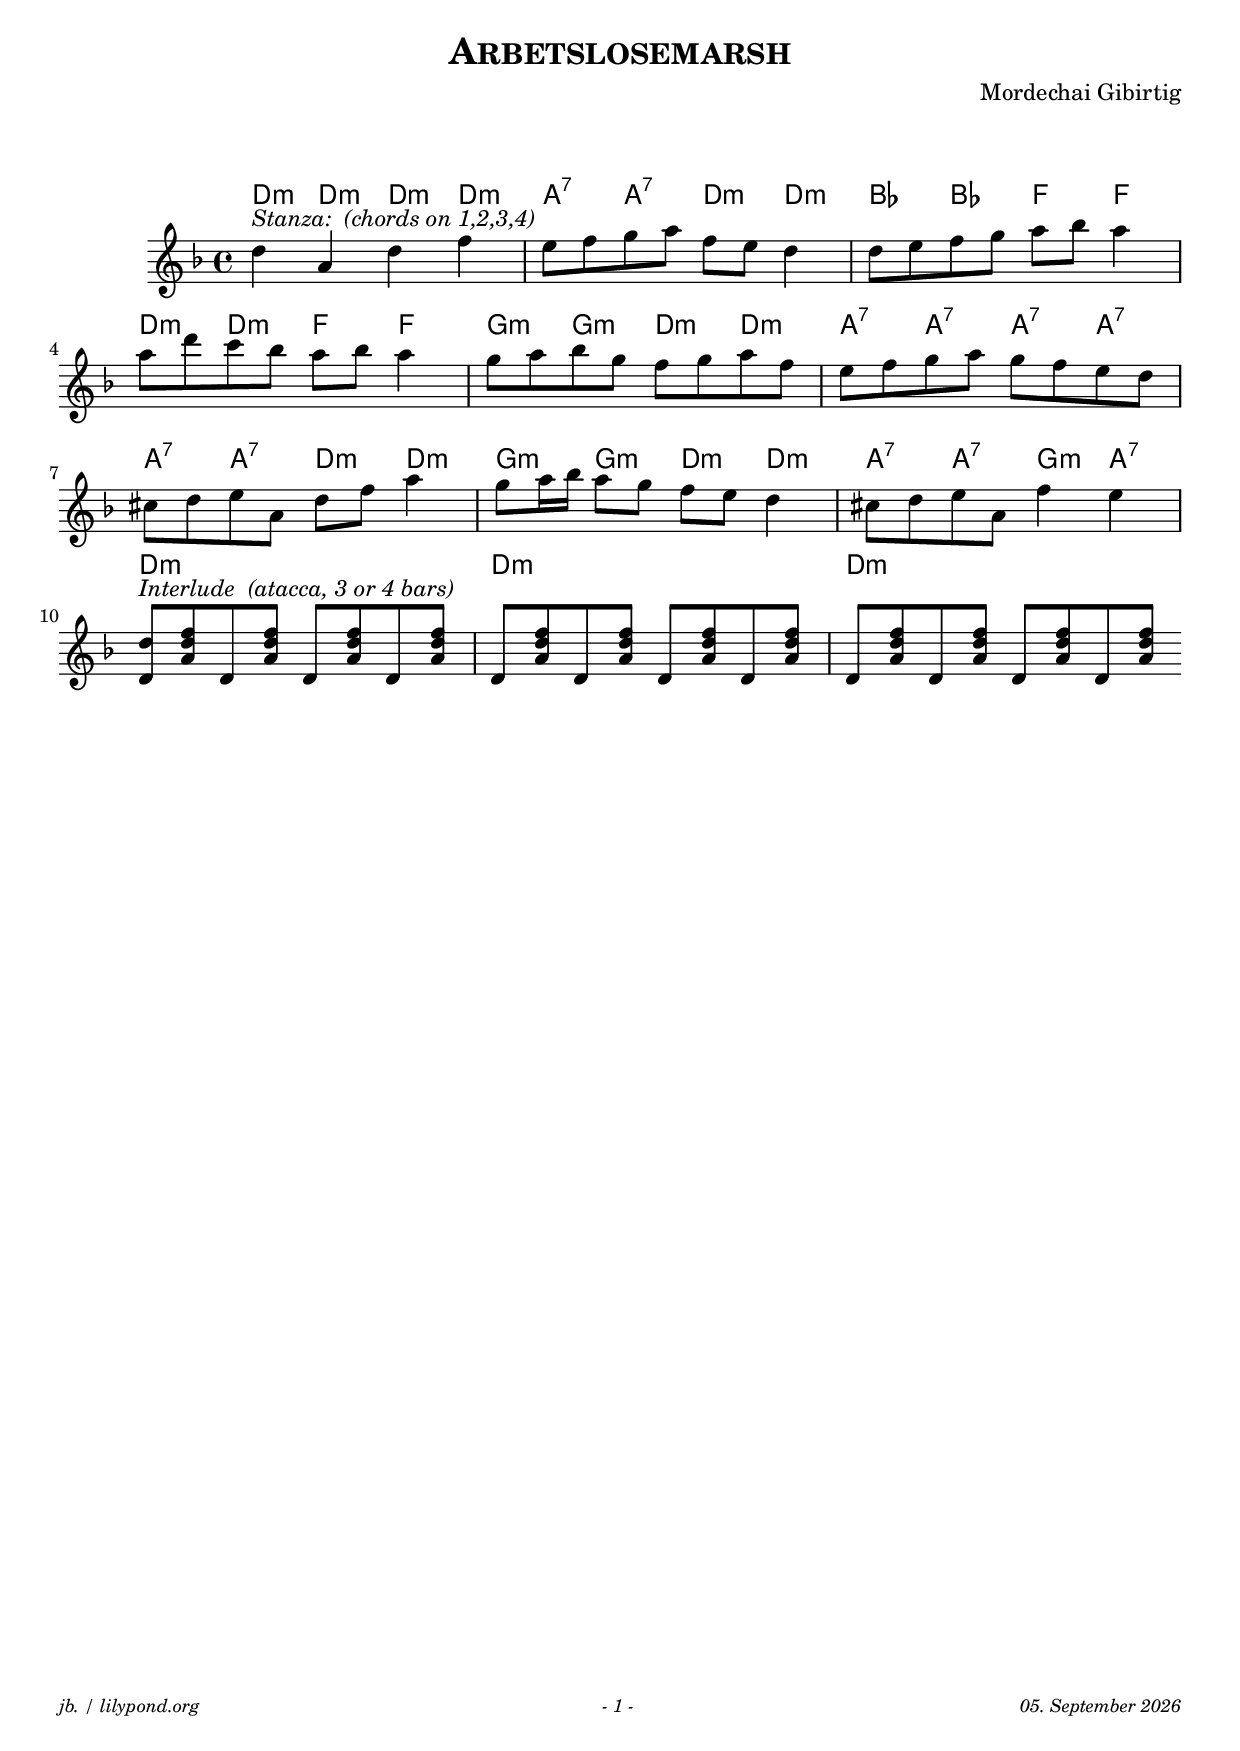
% tepmlate for a three parts Staff with lyrices and a repeat in it
\version "2.20.0"

piecename_footerline = "Arbetslosemarsh"
\include "../_common/footers.ily"
\footer_common_with_pagenum 

\header {
  title = \markup \caps  {"Arbetslosemarsh"}
  composer = "Mordechai Gibirtig"
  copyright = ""
  arranger = " "
  }

\markup \vspace #1 % space between header and score

% -- music and text ------------------------------------------------
global = {
  \key d \minor
  \time 4/4
}

d_m = { d,8 <a, d f >8}

voice_vocal = \fixed c'' { 
  d4^\markup \italic"Stanza:  (chords on 1,2,3,4)" a, d f e8 f g a  f e d4
  d8 e f g a bes a4 \break
  a8 d' c' bes a bes a4
  g8 a bes g f g a f 
  e f g a g f e d 
  cis d e a, d f a4
  g8 a16 bes a8 g f e d4
  cis8 d e a, f4 e \break
}

voice_git_interlude = \fixed c''{
  <d, d>8^\markup \italic"Interlude  (atacca, 3 or 4 bars)" <a, d f >
  \d_m \d_m \d_m \d_m \d_m \d_m \d_m \d_m \d_m \d_m \d_m  \bar ".|"
  
}
voice_chords = \chordmode {
  d4:m d:m d4:m d:m  a:7 a:7 d:m d:m bes bes f f d:m d:m f f 
  g:m g:m d:m d:m a:7 a:7 a:7 a:7 a:7 a:7 d:m d:m g:m g:m d:m d:m a:7 a:7 g4:m a4:7 
  d1:m d1:m d1:m
  
}

stanza_one = \lyricmode 
  {\set fontSize = #-2 
    } 


% -- container ---------------------------------------------
\score {
  <<
    
    \new ChordNames {
      \voice_chords
    }
    
  \new Staff 
    {
     \global
     \voice_vocal
     \voice_git_interlude
    }
   
  \new Lyrics 
    \stanza_one
  >>
  \layout { }
  \midi { \tempo 4=95 }
}